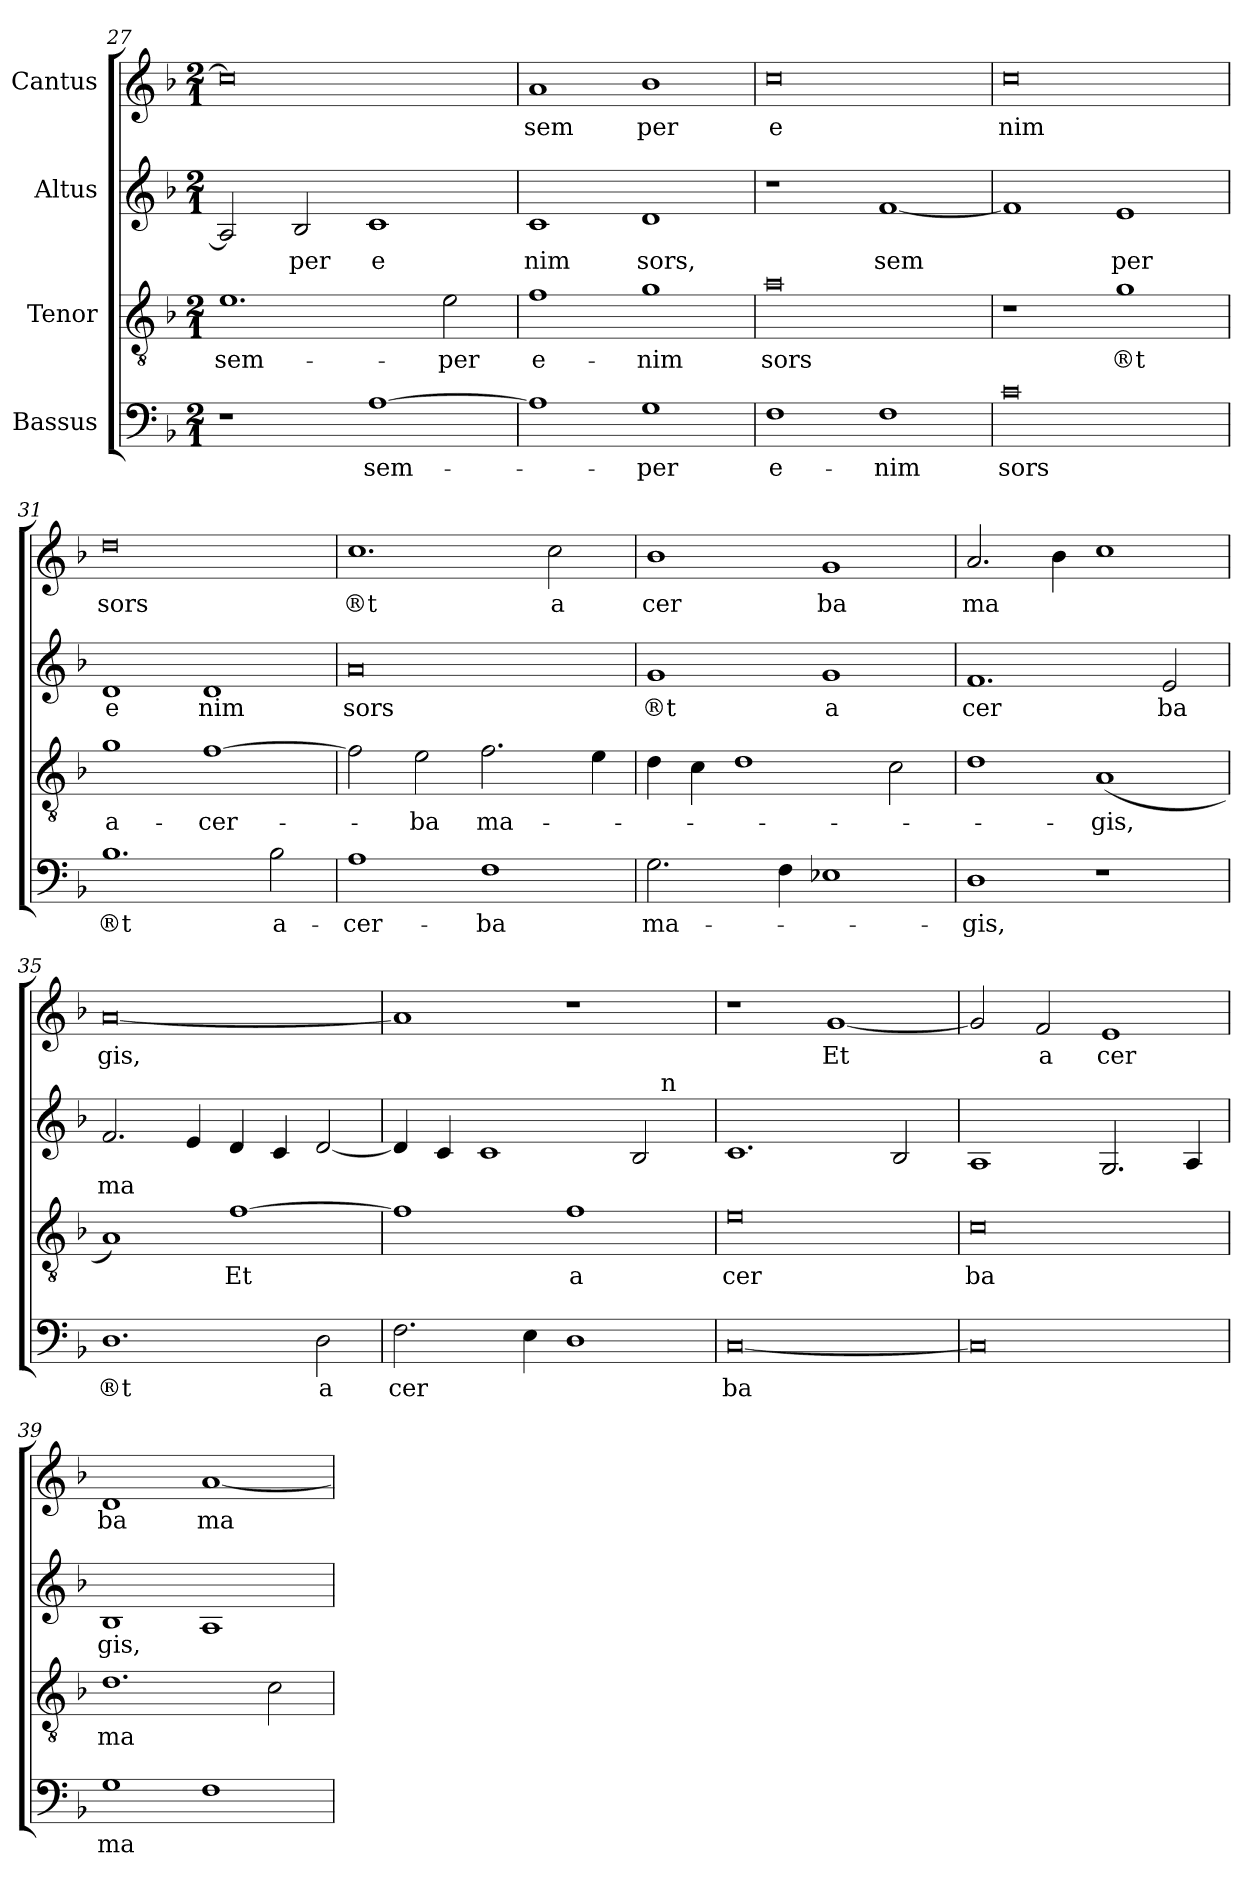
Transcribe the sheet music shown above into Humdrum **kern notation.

**kern	**text	**kern	**text	**kern	**text	**kern	**text
*part4	*part4	*part3	*part3	*part2	*part2	*part1	*part1
*staff4	*staff4	*staff3	*staff3	*staff2	*staff2	*staff1	*staff1
*I"Bassus	*	*I"Tenor	*	*I"Altus	*	*I"Cantus	*
*clefF4	*	*clefGv2	*	*clefG2	*	*clefG2	*
*k[b-]	*	*k[b-]	*	*k[b-]	*	*k[b-]	*
*M2/1	*	*M2/1	*	*M2/1	*	*M2/1	*
=27	=27	=27	=27	=27	=27	=27	=27
1r	.	1.e	sem-	2A/]	.	0cc]	.
.	.	.	.	2B-/	-per	.	.
[1A	sem-	.	.	1c	e	.	.
.	.	2e\	-per	.	.	.	.
=28	=28	=28	=28	=28	=28	=28	=28
1A]	.	1f	e-	1c	nim	1a	sem
1G	-per	1g	-nim	1d	sors,	1b-	per
=29	=29	=29	=29	=29	=29	=29	=29
1F	e-	0a	sors	1r	.	0cc	e
1F	-nim	.	.	[1f	sem	.	.
=30	=30	=30	=30	=30	=30	=30	=30
0c	sors	1r	.	1f]	.	0cc	nim
.	.	1g	®t	1e	per	.	.
=31	=31	=31	=31	=31	=31	=31	=31
1.B-	®t	1g	a-	1d	e	0dd	sors
.	.	[1f	-cer-	1d	nim	.	.
2B-\	a-	.	.	.	.	.	.
=32	=32	=32	=32	=32	=32	=32	=32
1A	-cer-	2f\]	.	0a	sors	1.cc	®t
.	.	2e\	-ba	.	.	.	.
1F	-ba	2.f\	ma-	.	.	.	.
.	.	.	.	.	.	2cc\	a
.	.	4e\	.	.	.	.	.
=33	=33	=33	=33	=33	=33	=33	=33
2.G\	ma-	4d\	.	1g	®t	1b-	cer
.	.	4c\	.	.	.	.	.
.	.	1d	.	.	.	.	.
4F\	.	.	.	.	.	.	.
1E-X	.	.	.	1g	a	1g	ba
.	.	2c\	.	.	.	.	.
=34	=34	=34	=34	=34	=34	=34	=34
1D	-gis,	1d	.	1.f	cer	2.a/	ma
.	.	.	.	.	.	4b-\	.
1r	.	(<1A	-gis,	.	.	1cc	.
.	.	.	.	2e/	ba	.	.
=35	=35	=35	=35	=35	=35	=35	=35
1.D	®t	1A)	.	2.f/	ma	[0a	gis,
.	.	.	.	4e/	.	.	.
.	.	[1f	Et	4d/	.	.	.
.	.	.	.	4c/	.	.	.
2D\	a	.	.	[2d/	.	.	.
=36	=36	=36	=36	=36	=36	=36	=36
*	*	*	*	*^	*	*	*
2.F\	cer	1f]	.	4d/]	1ryy	.	1a]	.
.	.	.	.	4c/	.	.	.	.
.	.	.	.	1c	.	.	.	.
4E\	.	.	.	.	.	.	.	.
1D	.	1f	a	.	2ryy	.	1r	.
.	.	.	.	2B-/	8ryy	.	.	.
!	!	!	!	!	!LO:TX:a:t=n	!	!	!
.	.	.	.	.	4.ryy	.	.	.
*	*	*	*	*v	*v	*	*	*
=37	=37	=37	=37	=37	=37	=37	=37
[0C	ba	0e	cer	1.c	.	1r	.
.	.	.	.	.	.	[1g	Et
.	.	.	.	2B-/	.	.	.
=38	=38	=38	=38	=38	=38	=38	=38
0C]	.	0c	ba	1A	.	2g/]	.
.	.	.	.	.	.	2f/	a
.	.	.	.	2.G/	.	1e	cer
.	.	.	.	4A/	.	.	.
=39	=39	=39	=39	=39	=39	=39	=39
1G	ma	1.d	ma	1B-	gis,	1d	ba
1F	.	.	.	1A	.	[1a	ma
.	.	2c\	.	.	.	.	.
=	=	=	=	=	=	=	=
*-	*-	*-	*-	*-	*-	*-	*-
